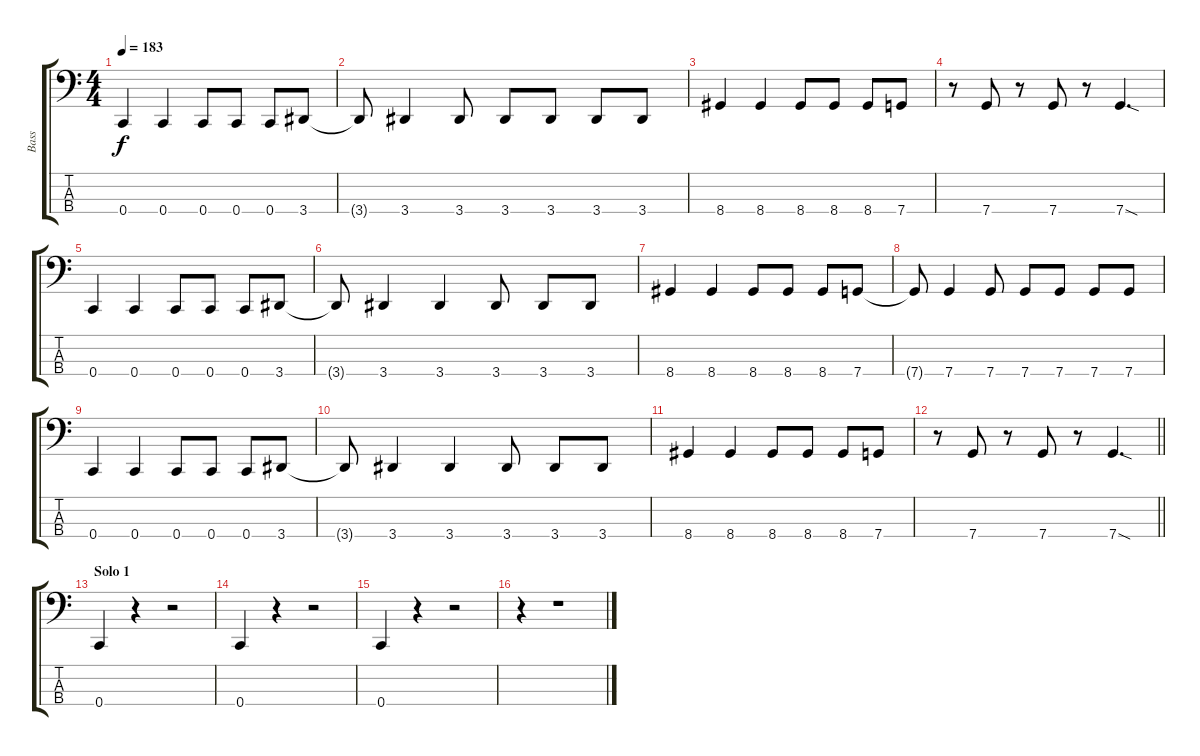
\track ("Bass" "Bass") {instrument electricbasspick}
\staff {score tabs}
\tuning (F2 C2 G1 C1) {hide}
\ts (4 4)
\tempo 183
\clef f4
\ks aminor
0.4.4{dy f} 0.4.4 0.4.8 0.4.8 0.4.8 3.4.8 |
3.4{t}.8 3.4.4 3.4.8 3.4.8 3.4.8 3.4.8 3.4.8 |
8.4.4 8.4.4 8.4.8 8.4.8 8.4.8 7.4.8 |
r.8 7.4.8 r.8 7.4.8 r.8 7.4{sod}.4{d} |
0.4.4 0.4.4 0.4.8 0.4.8 0.4.8 3.4.8 |
3.4{t}.8 3.4.4 3.4.4 3.4.8 3.4.8 3.4.8 |
8.4.4 8.4.4 8.4.8 8.4.8 8.4.8 7.4.8 |
7.4{t}.8 7.4.4 7.4.8 7.4.8 7.4.8 7.4.8 7.4.8 |
0.4.4 0.4.4 0.4.8 0.4.8 0.4.8 3.4.8 |
3.4{t}.8 3.4.4 3.4.4 3.4.8 3.4.8 3.4.8 |
8.4.4 8.4.4 8.4.8 8.4.8 8.4.8 7.4.8 |
\barLineRight lightlight
r.8 7.4.8 r.8 7.4.8 r.8 7.4{sod}.4{d} |
\section ("" "Solo 1")
0.4.4 r.4 r.2 |
0.4.4 r.4 r.2 |
0.4.4 r.4 r.2 |
r.4 r.1
